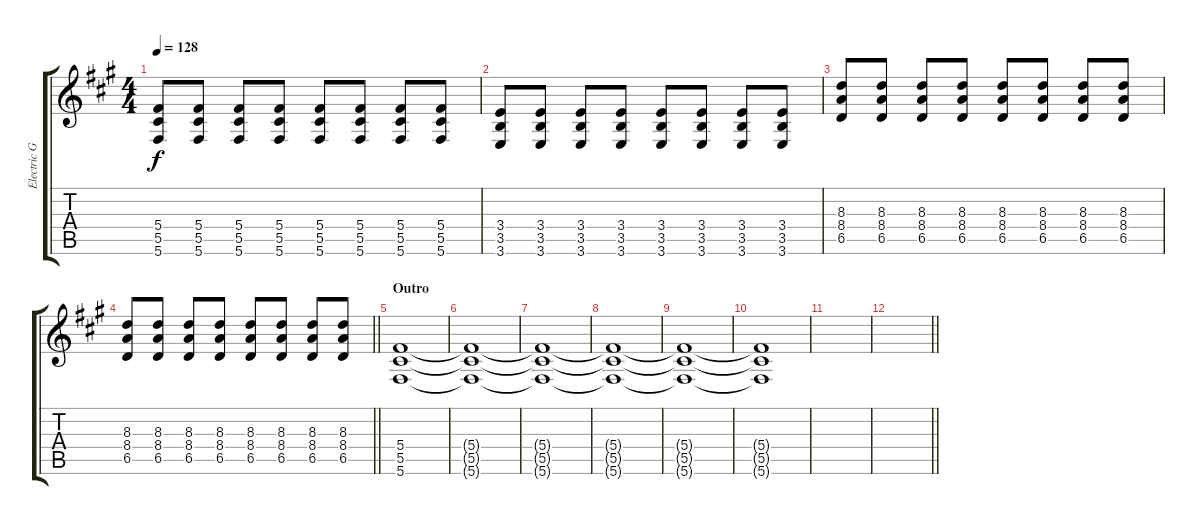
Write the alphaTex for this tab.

\track ("Electric Guitar 1" "Electric G") {instrument electricguitarjazz}
\staff {score tabs}
\tuning (Eb4 Bb3 Gb3 Db3 Ab2 Db2) {hide}
\ts (4 4)
\tempo 128
\clef g2
\ks f#minor
(5.4 5.5 5.6).8{dy f} (5.4 5.5 5.6).8 (5.4 5.5 5.6).8 (5.4 5.5 5.6).8 (5.4 5.5 5.6).8 (5.4 5.5 5.6).8 (5.4 5.5 5.6).8 (5.4 5.5 5.6).8 |
(3.4 3.5 3.6).8 (3.4 3.5 3.6).8 (3.4 3.5 3.6).8 (3.4 3.5 3.6).8 (3.4 3.5 3.6).8 (3.4 3.5 3.6).8 (3.4 3.5 3.6).8 (3.4 3.5 3.6).8 |
(8.3 8.4 6.5).8 (8.3 8.4 6.5).8 (8.3 8.4 6.5).8 (8.3 8.4 6.5).8 (8.3 8.4 6.5).8 (8.3 8.4 6.5).8 (8.3 8.4 6.5).8 (8.3 8.4 6.5).8 |
\barLineRight lightlight
(8.3 8.4 6.5).8 (8.3 8.4 6.5).8 (8.3 8.4 6.5).8 (8.3 8.4 6.5).8 (8.3 8.4 6.5).8 (8.3 8.4 6.5).8 (8.3 8.4 6.5).8 (8.3 8.4 6.5).8 |
\section ("" "Outro")
(5.4 5.5 5.6).1 |
(5.4{t} 5.5{t} 5.6{t}).1 |
(5.4{t} 5.5{t} 5.6{t}).1{volume 0} |
(5.4{t} 5.5{t} 5.6{t}).1 |
(5.4{t} 5.5{t} 5.6{t}).1 |
(5.4{t} 5.5{t} 5.6{t}).1 |
|
\barLineRight lightlight
